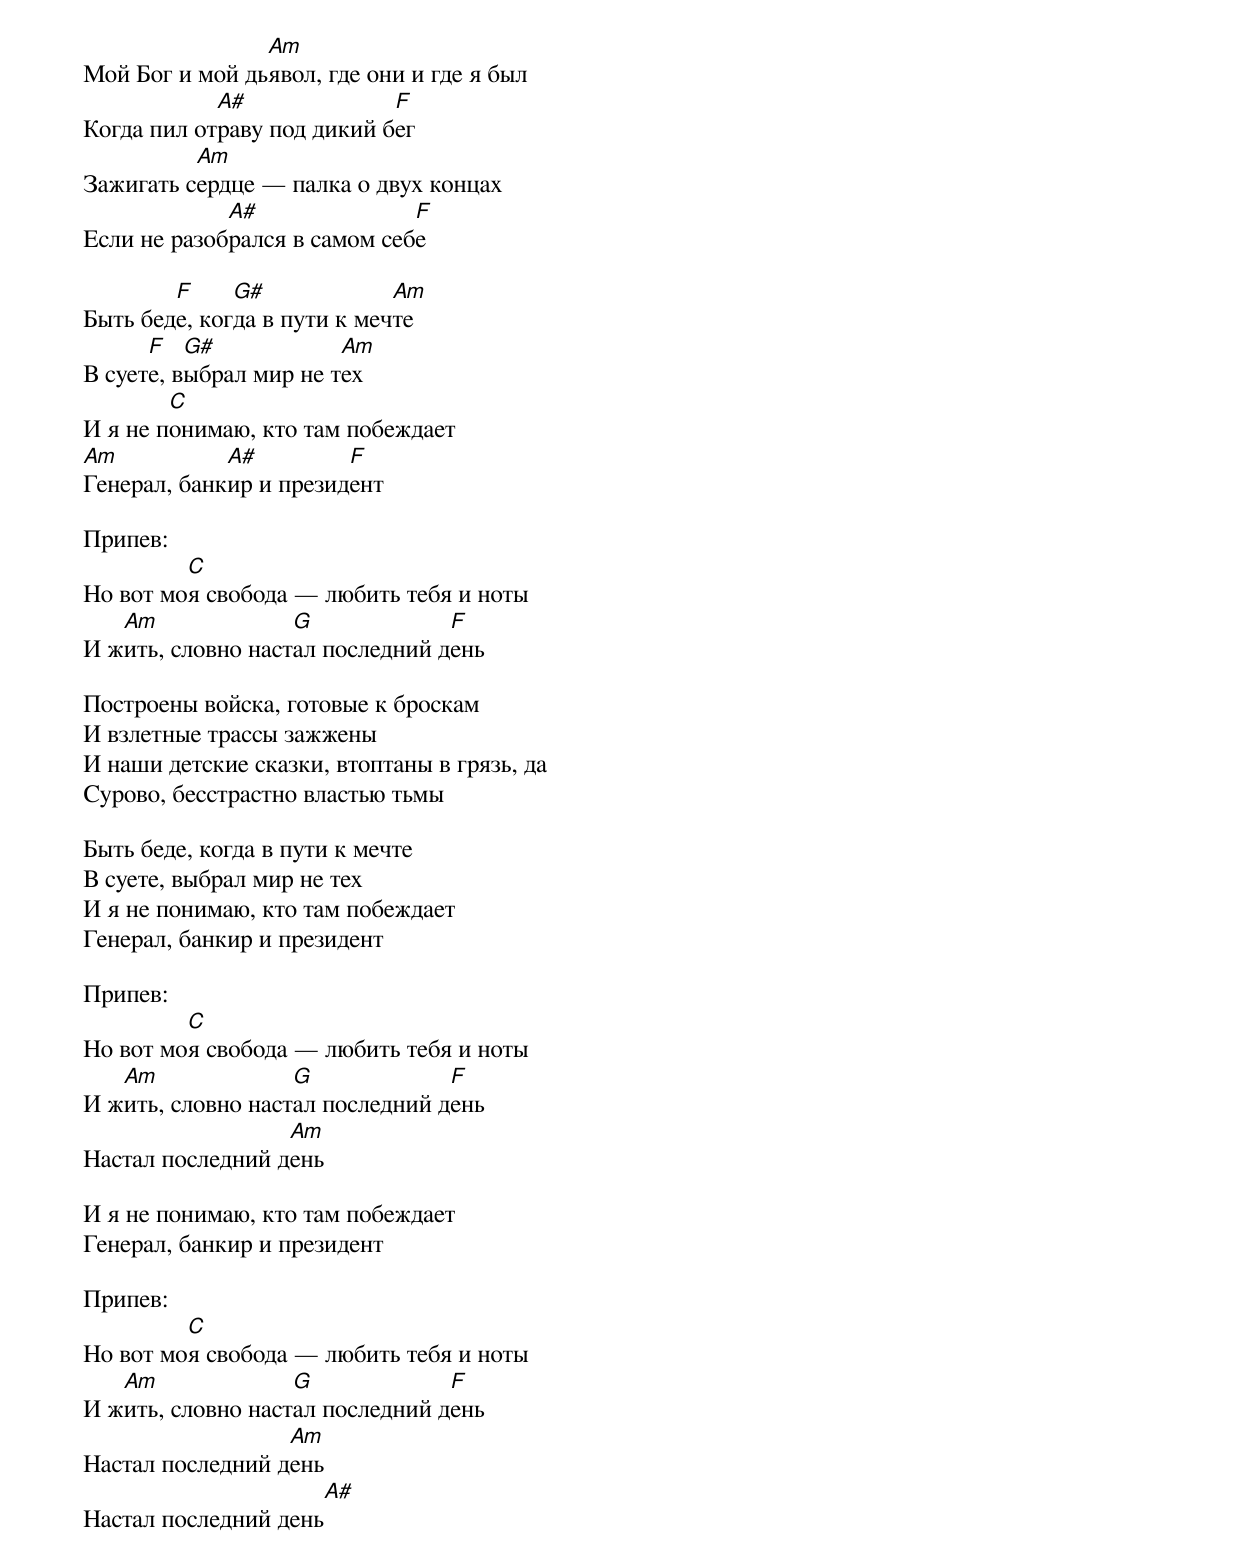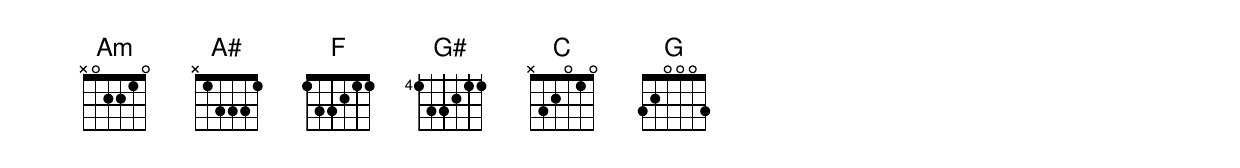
                Am
Мой Бог и мой дьявол, где они и где я был
            A#              F
Когда пил отраву под дикий бег
          Am
Зажигать сердце — палка о двух концах
             A#               F
Если не разобрался в самом себе

        F     G#             Am
Быть беде, когда в пути к мечте
      F   G#            Am
В суете, выбрал мир не тех
        C
И я не понимаю, кто там побеждает
Am           A#         F
Генерал, банкир и президент

Припев:
         C
Но вот моя свобода — любить тебя и ноты
   Am              G             F
И жить, словно настал последний день

Построены войска, готовые к броскам
И взлетные трассы зажжены
И наши детские сказки, втоптаны в грязь, да
Сурово, бесстрастно властью тьмы

Быть беде, когда в пути к мечте
В суете, выбрал мир не тех
И я не понимаю, кто там побеждает
Генерал, банкир и президент

Припев:
         C
Но вот моя свобода — любить тебя и ноты
   Am              G             F
И жить, словно настал последний день
                  Am
Настал последний день

И я не понимаю, кто там побеждает
Генерал, банкир и президент

Припев:
         C
Но вот моя свобода — любить тебя и ноты
   Am              G             F
И жить, словно настал последний день
                  Am
Настал последний день
                     A#
Настал последний день
